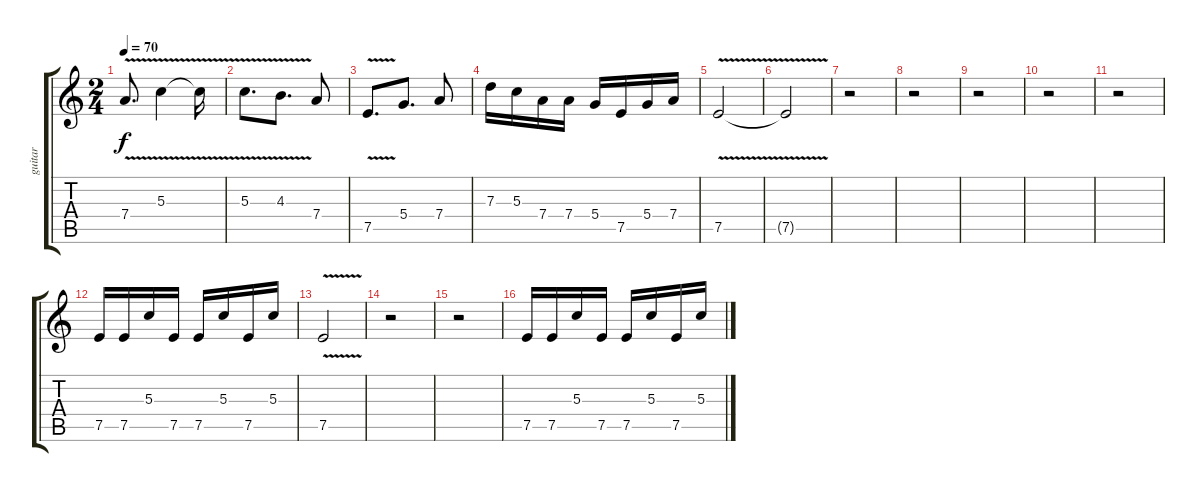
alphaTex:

\track ("guitar    solo   two" "guitar    ") {instrument overdrivenguitar}
\staff {score tabs}
\tuning (E4 B3 G3 D3 A2 E2) {hide}
\ts (2 4)
\tempo 70
\clef g2
\ks c
7.4{v}.8{d dy f} 5.3{v}.4 5.3{t}.16 |
5.3{v}.8{d} 4.3{v}.8{d} 7.4.8 |
7.5{v}.8{d} 5.4.8{d} 7.4.8 |
7.3.16 5.3.16 7.4.16 7.4.16 5.4.16 7.5.16 5.4.16 7.4.16 |
7.5{v}.2 |
7.5{t}.2 |
r.2 |
r.2 |
r.2 |
r.2 |
r.2 |
7.5.16 7.5.16 5.3.16 7.5.16 7.5.16 5.3.16 7.5.16 5.3.16 |
7.5{v}.2 |
r.2 |
r.2 |
7.5.16 7.5.16 5.3.16 7.5.16 7.5.16 5.3.16 7.5.16 5.3.16
